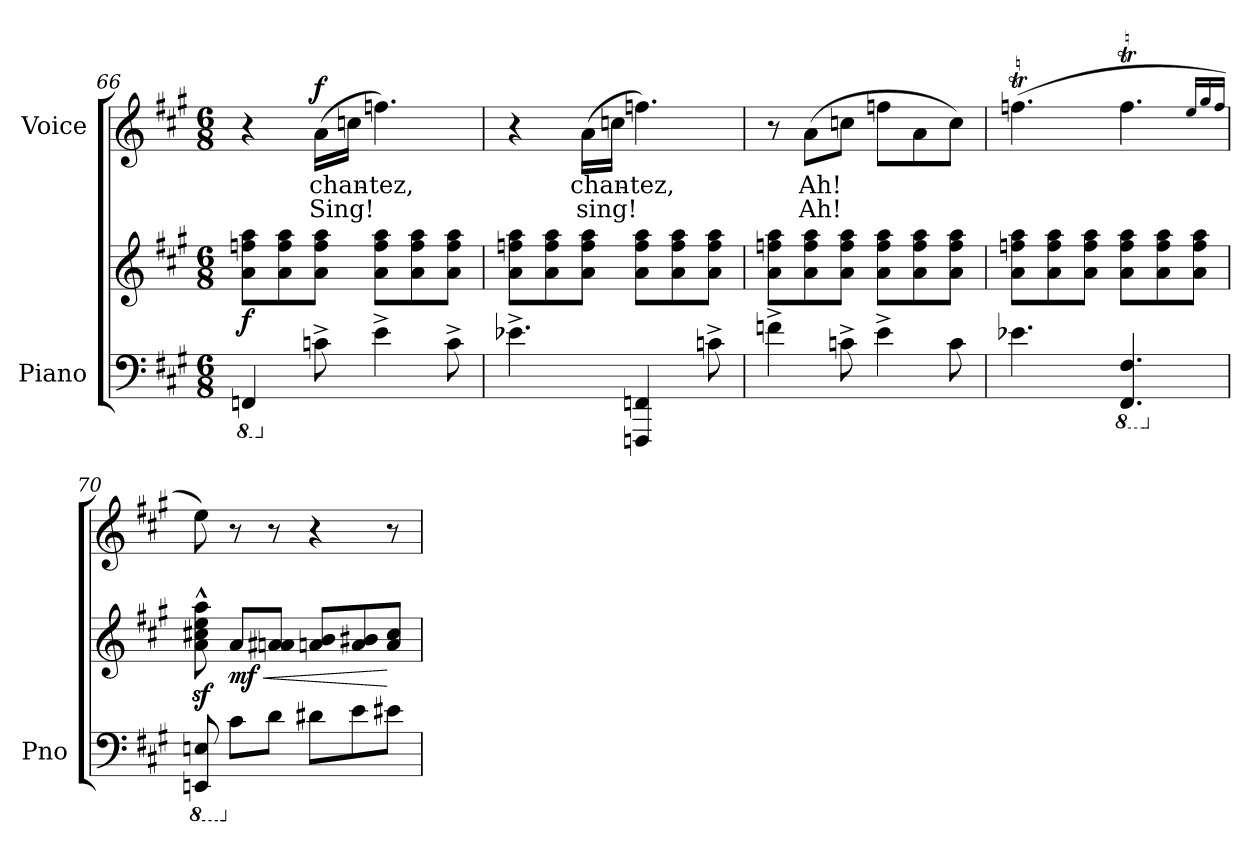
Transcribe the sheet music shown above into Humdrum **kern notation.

**kern	**kern	**dynam	**kern	**text	**text	**dynam
*part2	*part2	*part2	*part1	*part1	*part1	*part1
*staff3	*staff2	*staff2/3	*staff1	*staff1	*staff1	*staff1
*I"Piano	*	*	*I"Voice	*	*	*
*I'Pno	*	*	*	*	*	*
*clefF4	*clefG2	*	*clefG2	*	*	*
*k[f#c#g#]	*k[f#c#g#]	*	*k[f#c#g#]	*	*	*
*M6/8	*M6/8	*	*M6/8	*	*	*
*8ba	*	*	*	*	*	*
=66	=66	=66	=66	=66	=66	=66
!	!	!LO:DY:b	!	!	!	!
4FFFn/	8a\ 8ffn\ 8aa\L	f	4r	.	.	.
.	8a\ 8ff\ 8aa\	.	.	.	.	.
*X8ba	*	*	*	*	*	*
!	!	!	!	!LO:LY:b	!LO:LY:b	!LO:DY:a
8cn^<\	8a\ 8ff\ 8aa\J	.	(16a\LL	chan-	Sing!	f
.	.	.	16ccn\JJ	.	.	.
!	!	!	!	!LO:LY:b	!	!
4e^<\	8a\ 8ff\ 8aa\L	.	4.ffn\)	-tez,	.	.
.	8a\ 8ff\ 8aa\	.	.	.	.	.
8c^<\	8a\ 8ff\ 8aa\J	.	.	.	.	.
=67	=67	=67	=67	=67	=67	=67
4.e-X^<\	8a\ 8ffn\ 8aa\L	.	4r	.	.	.
.	8a\ 8ff\ 8aa\	.	.	.	.	.
!	!	!	!	!LO:LY:b	!LO:LY:b	!
.	8a\ 8ff\ 8aa\J	.	(16a\LL	chan-	sing!	.
.	.	.	16ccn\JJ	.	.	.
!	!	!	!	!LO:LY:b	!	!
4FFFn/ 4FFn/	8a\ 8ff\ 8aa\L	.	4.ffn\)	-tez,	.	.
.	8a\ 8ff\ 8aa\	.	.	.	.	.
8cn^<\	8a\ 8ff\ 8aa\J	.	.	.	.	.
!!LO:LB:g=z
=68	=68	=68	=68	=68	=68	=68
4fn^<\	8a\ 8ffn\ 8aa\L	.	8r	.	.	.
!	!	!	!	!LO:LY:b	!LO:LY:b	!
.	8a\ 8ff\ 8aa\	.	(8a\L	Ah!	Ah!	.
8cn^<\	8a\ 8ff\ 8aa\J	.	8ccn\J	.	.	.
4e^<\	8a\ 8ff\ 8aa\L	.	8ffn\L	.	.	.
.	8a\ 8ff\ 8aa\	.	8a\	.	.	.
8c\	8a\ 8ff\ 8aa\J	.	8cc\J)	.	.	.
=69	=69	=69	=69	=69	=69	=69
4.e-X\	8a\ 8ffn\ 8aa\L	.	(4.ffnT\	.	.	.
.	8a\ 8ff\ 8aa\	.	.	.	.	.
.	8a\ 8ff\ 8aa\J	.	.	.	.	.
*8ba	*	*	*	*	*	*
4.FFF#/ 4.FF#/	8a\ 8ff\ 8aa\L	.	4.ffT\	.	.	.
.	8a\ 8ff\ 8aa\	.	.	.	.	.
.	8a\ 8ff\ 8aa\J	.	.	.	.	.
.	.	.	16qee/LL	.	.	.
.	.	.	16qgg#/	.	.	.
.	.	.	16qff/JJ	.	.	.
=70	=70	=70	=70	=70	=70	=70
*X8ba	*	*	*	*	*	*
*8ba	*	*	*	*	*	*
8EEEn/ 8EEn/	8a\z<^^ 8cc#X\z<^^ 8ee\z<^^ 8aa\z<^^	.	8ee\)	.	.	.
*X8ba	*	*	*	*	*	*
!	!	!LO:HP:b	!	!	!	!
!	!	!LO:DY:n=1:b	!	!	!	!
8c#\L	8a/L	< mf	8r	.	.	.
8d\J	8an/ 8a#X/J	.	8r	.	.	.
8d#X\L	8an/ 8b/L	.	4r	.	.	.
8e\	8a/ 8b#X/	.	.	.	.	.
8e#X\J	8a/ 8cc#/J	[	8r	.	.	.
=	=	=	=	=	=	=
*-	*-	*-	*-	*-	*-	*-
